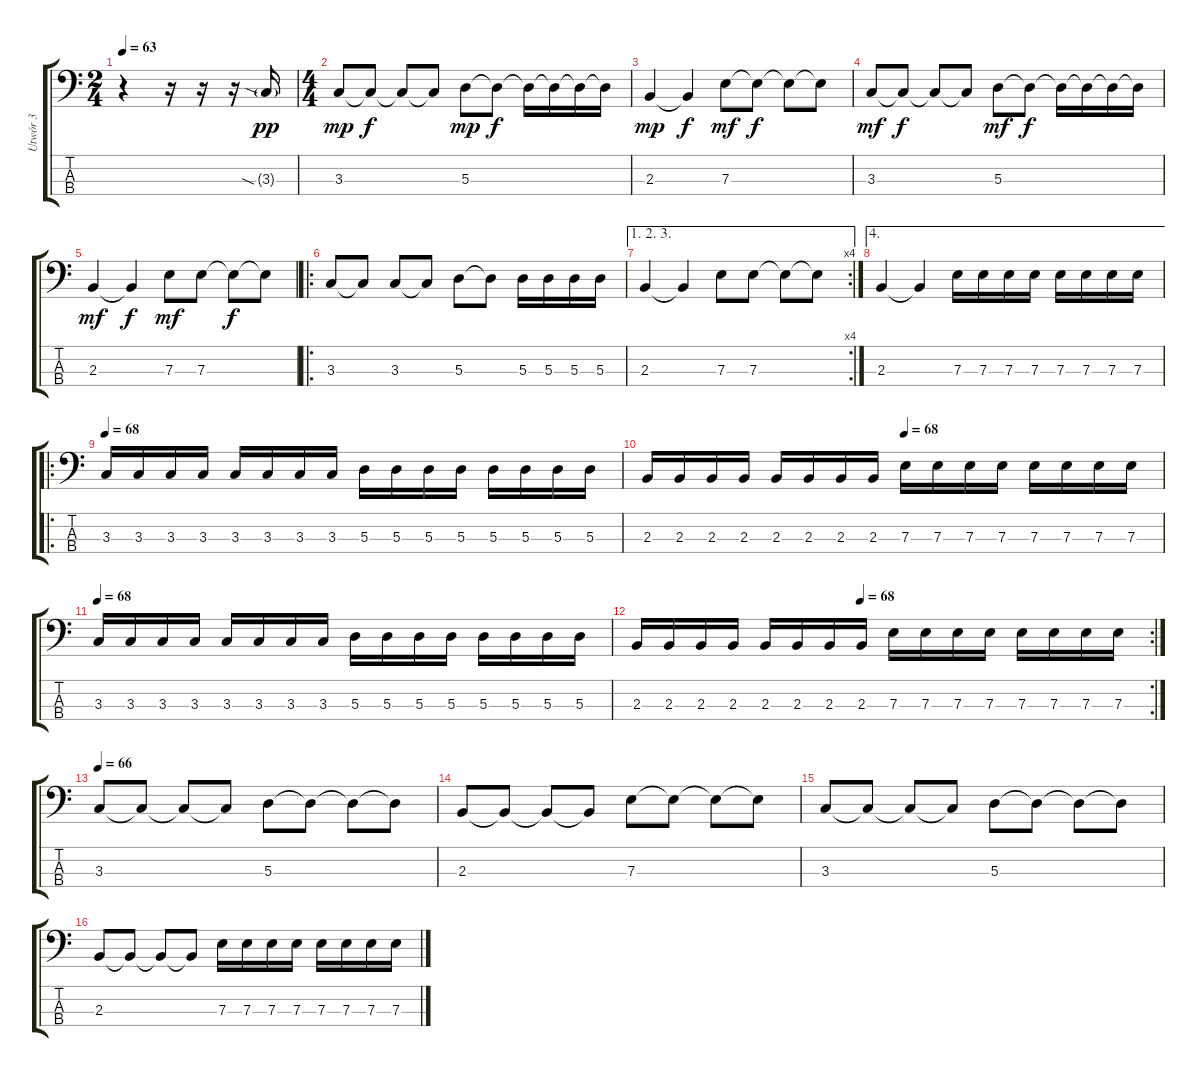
\track ("Utwór 3" "Utwór 3") {instrument electricbasspick}
\staff {score tabs}
\tuning (G2 D2 A1 E1) {hide}
\ts (2 4)
\tempo 63
\clef f4
\ks c
r.4{dy pp instrument electricbasspick} r.16 r.16 r.16 3.3{sia g}.16 |
\ts (4 4)
3.3.8{dy mp} 3.3{t}.8{dy f} 3.3{t}.8 3.3{t}.8 5.3.8{dy mp} 5.3{t}.8{dy f} 5.3{t}.16 5.3{t}.16 5.3{t}.16 5.3{t}.16 |
2.3.4{dy mp} 2.3{t}.4{dy f} 7.3.8{dy mf} 7.3{t}.8{dy f} 7.3{t}.8 7.3{t}.8 |
3.3.8{dy mf} 3.3{t}.8{dy f} 3.3{t}.8 3.3{t}.8 5.3.8{dy mf} 5.3{t}.8{dy f} 5.3{t}.16 5.3{t}.16 5.3{t}.16 5.3{t}.16 |
2.3.4{dy mf} 2.3{t}.4{dy f} 7.3.8{dy mf} 7.3.8 7.3{t}.8{dy f} 7.3{t}.8 |
\ro
3.3.8 3.3{t}.8 3.3.8 3.3{t}.8 5.3.8 5.3{t}.8 5.3.16 5.3.16 5.3.16 5.3.16 |
\ae (1 2 3)
\rc 4
2.3.4 2.3{t}.4 7.3.8 7.3.8 7.3{t}.8 7.3{t}.8 |
\ae 4
2.3.4 2.3{t}.4 7.3.16 7.3.16 7.3.16 7.3.16 7.3.16 7.3.16 7.3.16 7.3.16 |
\ro
\tempo 68
3.3.16 3.3.16 3.3.16 3.3.16 3.3.16 3.3.16 3.3.16 3.3.16 5.3.16 5.3.16 5.3.16 5.3.16 5.3.16 5.3.16 5.3.16 5.3.16 |
\tempo (68 0.5)
2.3.16 2.3.16 2.3.16 2.3.16 2.3.16 2.3.16 2.3.16 2.3.16 7.3.16 7.3.16 7.3.16 7.3.16 7.3.16 7.3.16 7.3.16 7.3.16 |
\tempo 68
3.3.16 3.3.16 3.3.16 3.3.16 3.3.16 3.3.16 3.3.16 3.3.16 5.3.16 5.3.16 5.3.16 5.3.16 5.3.16 5.3.16 5.3.16 5.3.16 |
\rc 2
\tempo (68 0.4375)
2.3.16 2.3.16 2.3.16 2.3.16 2.3.16 2.3.16 2.3.16 2.3.16 7.3.16 7.3.16 7.3.16 7.3.16 7.3.16 7.3.16 7.3.16 7.3.16 |
\tempo 66
3.3.8 3.3{t}.8 3.3{t}.8 3.3{t}.8 5.3.8 5.3{t}.8 5.3{t}.8 5.3{t}.8 |
2.3.8 2.3{t}.8 2.3{t}.8 2.3{t}.8 7.3.8 7.3{t}.8 7.3{t}.8 7.3{t}.8 |
3.3.8 3.3{t}.8 3.3{t}.8 3.3{t}.8 5.3.8 5.3{t}.8 5.3{t}.8 5.3{t}.8 |
2.3.8 2.3{t}.8 2.3{t}.8 2.3{t}.8 7.3.16 7.3.16 7.3.16 7.3.16 7.3.16 7.3.16 7.3.16 7.3.16
